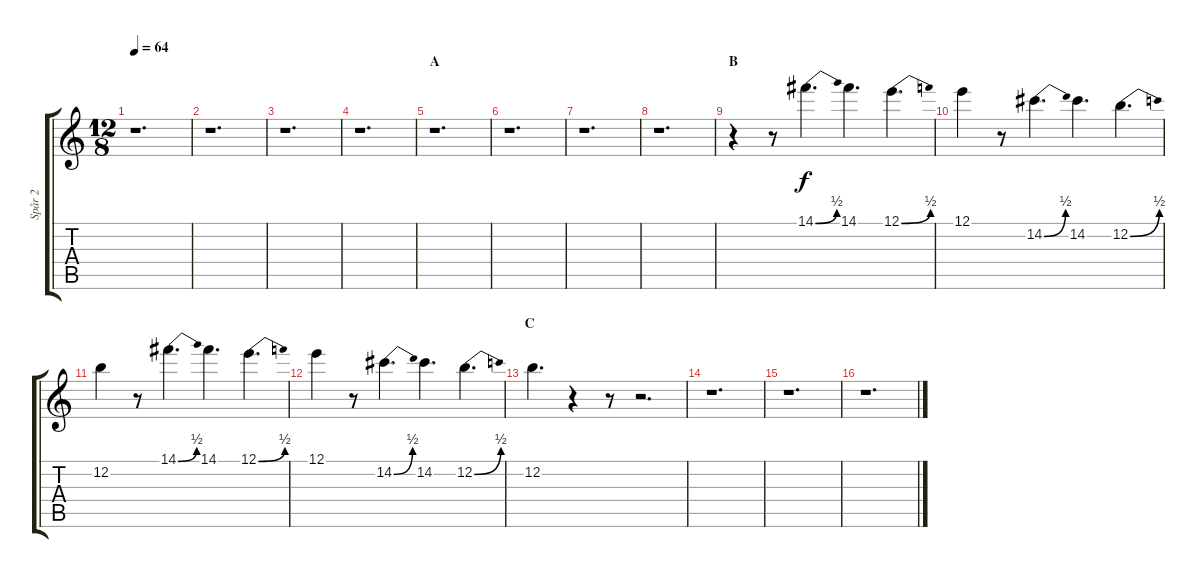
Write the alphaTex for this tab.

\track ("Spår 2" "Spår 2") {instrument distortionguitar}
\staff {score tabs}
\tuning (E4 B3 G3 D3 A2 E2) {hide}
\ts (12 8)
\tempo 64
\clef g2
\ks c
r.1{d dy f instrument distortionguitar} |
r.1{d} |
r.1{d} |
r.1{d} |
\section ("" "A")
r.1{d} |
r.1{d} |
r.1{d} |
r.1{d} |
\section ("" "B")
r.4 r.8 14.1{be (bend 0 0 60 2)}.4{d} 14.1.4{d} 12.1{be (bend 0 0 60 2)}.4{d} |
12.1.4 r.8 14.2{be (bend 0 0 60 2)}.4{d} 14.2.4{d} 12.2{be (bend 0 0 60 2)}.4{d} |
12.2.4 r.8 14.1{be (bend 0 0 60 2)}.4{d} 14.1.4{d} 12.1{be (bend 0 0 60 2)}.4{d} |
12.1.4 r.8 14.2{be (bend 0 0 60 2)}.4{d} 14.2.4{d} 12.2{be (bend 0 0 60 2)}.4{d} |
\section ("" "C")
12.2.4{d} r.4 r.8 r.2{d} |
r.1{d} |
r.1{d} |
r.1{d}
